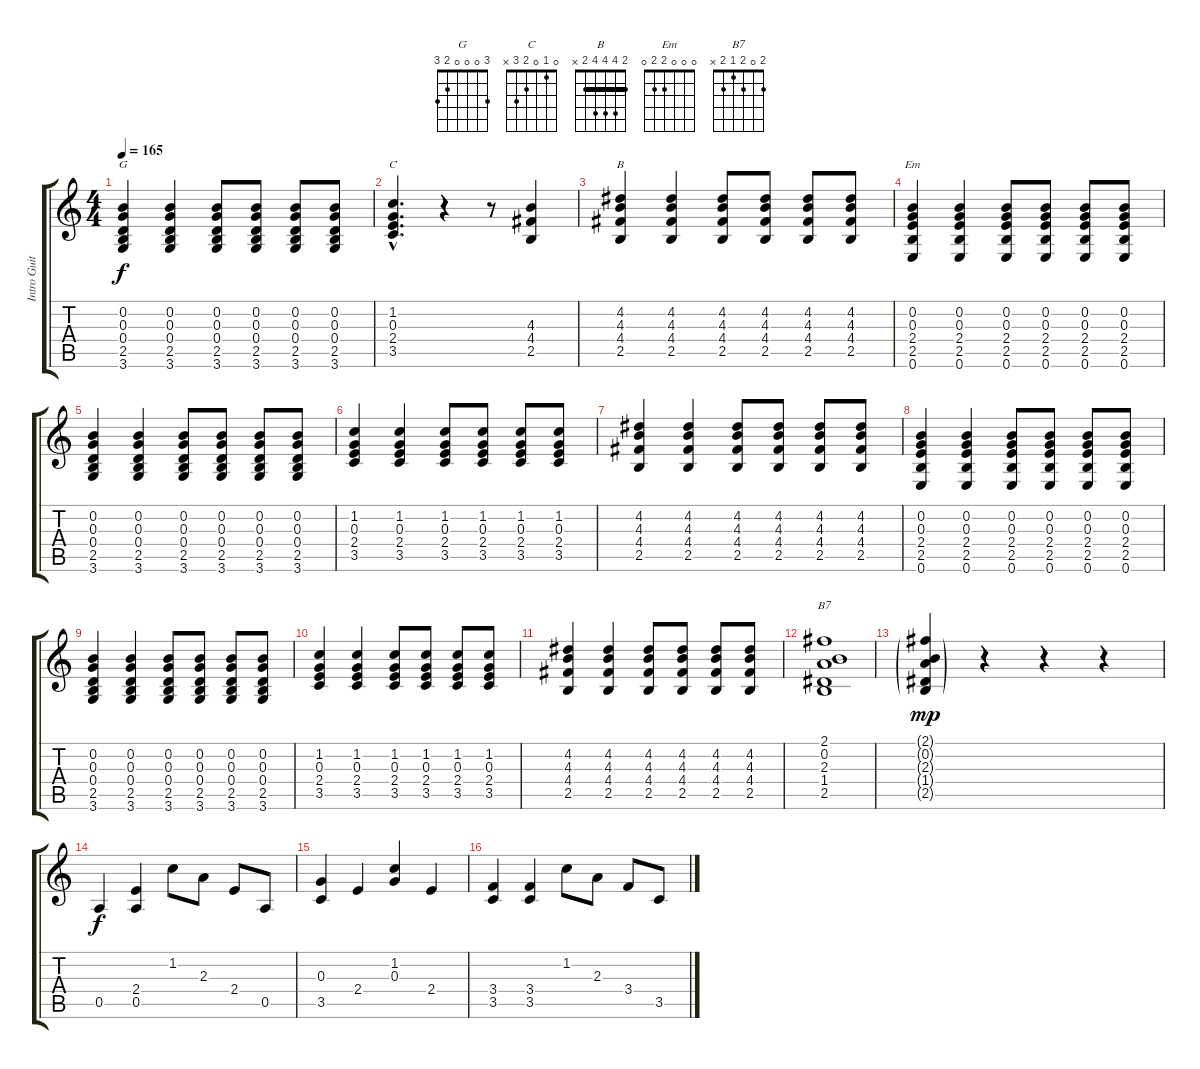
\track ("Intro Guitar" "Intro Guit") {instrument acousticguitarsteel}
\staff {score tabs}
\tuning (E4 B3 G3 D3 A2 E2) {hide}
\chord ("G" 3 0 0 0 2 3)
\chord ("C" 0 1 0 2 3 x)
\chord ("B" 2 4 4 4 2 x) {barre 2}
\chord ("Em" 0 0 0 2 2 0)
\chord ("B7" 2 0 2 1 2 x)
\ts (4 4)
\tempo 165
\clef g2
\ks c
(0.2 0.3 0.4 2.5 3.6).4{ch "G" dy f} (0.2 0.3 0.4 2.5 3.6).4 (0.2 0.3 0.4 2.5 3.6).8 (0.2 0.3 0.4 2.5 3.6).8 (0.2 0.3 0.4 2.5 3.6).8 (0.2 0.3 0.4 2.5 3.6).8 |
(1.2{hac} 0.3{hac} 2.4{hac} 3.5{hac}).4{d ch "C"} r.4 r.8 (4.3 4.4 2.5).4 |
(4.2 4.3 4.4 2.5).4{ch "B"} (4.2 4.3 4.4 2.5).4 (4.2 4.3 4.4 2.5).8 (4.2 4.3 4.4 2.5).8 (4.2 4.3 4.4 2.5).8 (4.2 4.3 4.4 2.5).8 |
(0.2 0.3 2.4 2.5 0.6).4{ch "Em"} (0.2 0.3 2.4 2.5 0.6).4 (0.2 0.3 2.4 2.5 0.6).8 (0.2 0.3 2.4 2.5 0.6).8 (0.2 0.3 2.4 2.5 0.6).8 (0.2 0.3 2.4 2.5 0.6).8 |
(0.2 0.3 0.4 2.5 3.6).4 (0.2 0.3 0.4 2.5 3.6).4 (0.2 0.3 0.4 2.5 3.6).8 (0.2 0.3 0.4 2.5 3.6).8 (0.2 0.3 0.4 2.5 3.6).8 (0.2 0.3 0.4 2.5 3.6).8 |
(1.2 0.3 2.4 3.5).4 (1.2 0.3 2.4 3.5).4 (1.2 0.3 2.4 3.5).8 (1.2 0.3 2.4 3.5).8 (1.2 0.3 2.4 3.5).8 (1.2 0.3 2.4 3.5).8 |
(4.2 4.3 4.4 2.5).4 (4.2 4.3 4.4 2.5).4 (4.2 4.3 4.4 2.5).8 (4.2 4.3 4.4 2.5).8 (4.2 4.3 4.4 2.5).8 (4.2 4.3 4.4 2.5).8 |
(0.2 0.3 2.4 2.5 0.6).4 (0.2 0.3 2.4 2.5 0.6).4 (0.2 0.3 2.4 2.5 0.6).8 (0.2 0.3 2.4 2.5 0.6).8 (0.2 0.3 2.4 2.5 0.6).8 (0.2 0.3 2.4 2.5 0.6).8 |
(0.2 0.3 0.4 2.5 3.6).4 (0.2 0.3 0.4 2.5 3.6).4 (0.2 0.3 0.4 2.5 3.6).8 (0.2 0.3 0.4 2.5 3.6).8 (0.2 0.3 0.4 2.5 3.6).8 (0.2 0.3 0.4 2.5 3.6).8 |
(1.2 0.3 2.4 3.5).4 (1.2 0.3 2.4 3.5).4 (1.2 0.3 2.4 3.5).8 (1.2 0.3 2.4 3.5).8 (1.2 0.3 2.4 3.5).8 (1.2 0.3 2.4 3.5).8 |
(4.2 4.3 4.4 2.5).4 (4.2 4.3 4.4 2.5).4 (4.2 4.3 4.4 2.5).8 (4.2 4.3 4.4 2.5).8 (4.2 4.3 4.4 2.5).8 (4.2 4.3 4.4 2.5).8 |
(2.1 0.2 2.3 1.4 2.5).1{ch "B7"} |
(2.1{g} 0.2{g} 2.3{g} 1.4{g} 2.5{g}).4{dy mp} r.4 r.4 r.4 |
0.5.4{dy f} (2.4 0.5).4 1.2.8 2.3.8 2.4.8 0.5.8 |
(0.3 3.5).4 2.4.4 (1.2 0.3).4 2.4.4 |
(3.4 3.5).4 (3.4 3.5).4 1.2.8 2.3.8 3.4.8 3.5.8
